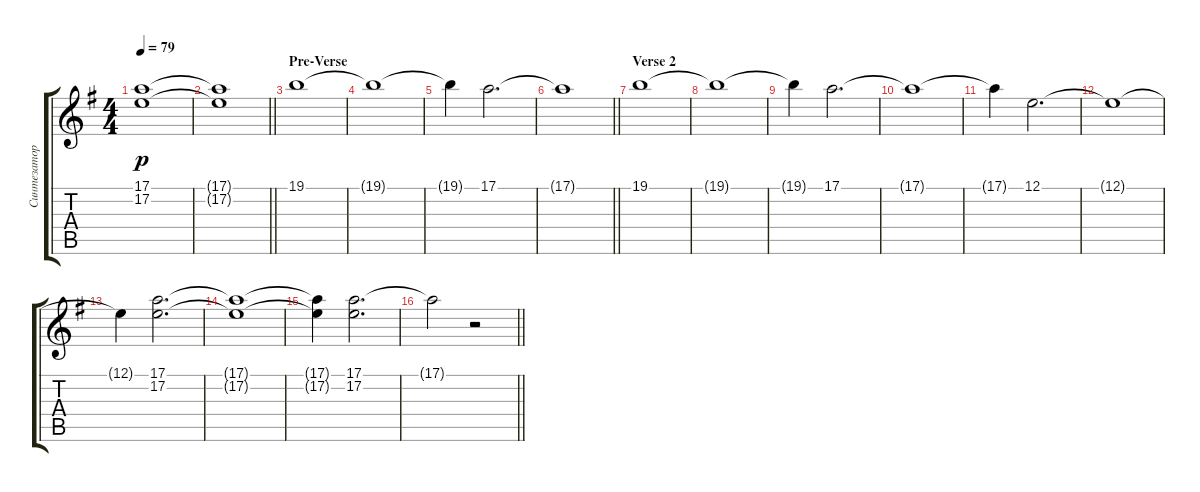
\track ("Синтезатор" "Синтезатор") {instrument flute}
\staff {score tabs}
\tuning (E4 B3 G3 D3 A2 E2) {hide}
\ts (4 4)
\tempo 79
\clef g2
\ks eminor
(17.1{t} 17.2{t}).1{dy p} |
\barLineRight lightlight
(17.1{t} 17.2{t}).1 |
\section ("" "Pre-Verse")
19.1.1 |
19.1{t}.1 |
19.1{t}.4 17.1.2{d} |
\barLineRight lightlight
17.1{t}.1 |
\section ("" "Verse 2")
19.1.1{volume 7} |
19.1{t}.1 |
19.1{t}.4 17.1.2{d} |
17.1{t}.1 |
17.1{t}.4 12.1.2{d} |
12.1{t}.1 |
12.1{t}.4 (17.1 17.2).2{d} |
(17.1{t} 17.2{t}).1 |
(17.1{t} 17.2{t}).4 (17.1 17.2).2{d} |
\barLineRight lightlight
17.1{t}.2 r.2
